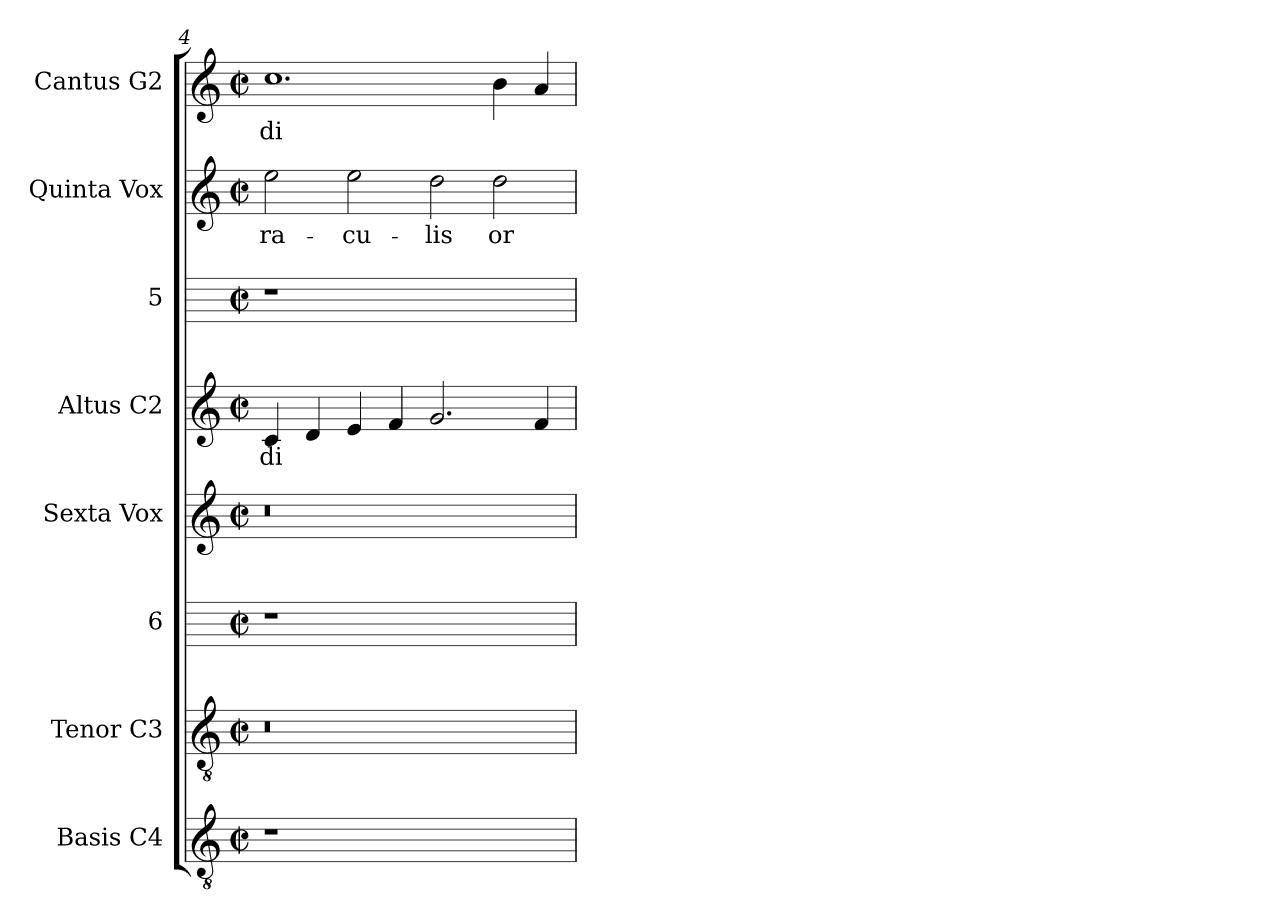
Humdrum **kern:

**kern	**kern	**kern	**kern	**kern	**text	**kern	**kern	**text	**kern	**text
*part8	*part7	*part6	*part5	*part4	*part4	*part3	*part2	*part2	*part1	*part1
*staff8	*staff7	*staff6	*staff5	*staff4	*staff4	*staff3	*staff2	*staff2	*staff1	*staff1
*I"Basis  C4	*I"Tenor  C3	*I"6	*I"Sexta  Vox	*I"Altus  C2	*	*I"5	*I"Quinta  Vox	*	*I"Cantus  G2	*
*I'B	*I'T	*	*	*I'A	*	*	*	*	*I'C	*
*clefGv2	*clefGv2	*	*clefG2	*clefG2	*	*	*clefG2	*	*clefG2	*
*k[]	*k[]	*k[]	*k[]	*k[]	*	*k[]	*k[]	*	*k[]	*
*C:	*C:	*C:	*C:	*C:	*	*C:	*C:	*	*C:	*
*M2/2	*M2/2	*M2/2	*M2/2	*M2/2	*	*M2/2	*M2/2	*	*M2/2	*
*met(c|)	*met(c|)	*met(c|)	*met(c|)	*met(c|)	*	*met(c|)	*met(c|)	*	*met(c|)	*
=4	=4	=4	=4	=4	=4	=4	=4	=4	=4	=4
!	!	!	!	!	!LO:LY:b:cj	!	!	!LO:LY:b:cj	!	!LO:LY:b:cj
1r	0r	1r	0r	4c/	di-	1r	2ee\	-ra-	1.cc	di-
!	!	!	!	!	!LO:LY:b:cj	!	!	!	!	!
.	.	.	.	4d/	--	.	.	.	.	.
!	!	!	!	!	!LO:LY:b:cj	!	!	!LO:LY:b:cj	!	!
.	.	.	.	4e/	--	.	2ee\	-cu-	.	.
!	!	!	!	!	!LO:LY:b:cj	!	!	!	!	!
.	.	.	.	4f/	--	.	.	.	.	.
!	!	!	!	!	!LO:LY:b:cj	!	!	!LO:LY:b:cj	!	!
1ryy	.	1ryy	.	2.g/	--	1ryy	2dd\	-lis	.	.
!	!	!	!	!	!	!	!	!LO:LY:b:cj	!	!LO:LY:b:cj
.	.	.	.	.	.	.	2dd\	or-	4b\	--
!	!	!	!	!	!LO:LY:b:cj	!	!	!	!	!LO:LY:b:cj
.	.	.	.	4f/	--	.	.	.	4a/	--
=	=	=	=	=	=	=	=	=	=	=
*-	*-	*-	*-	*-	*-	*-	*-	*-	*-	*-
